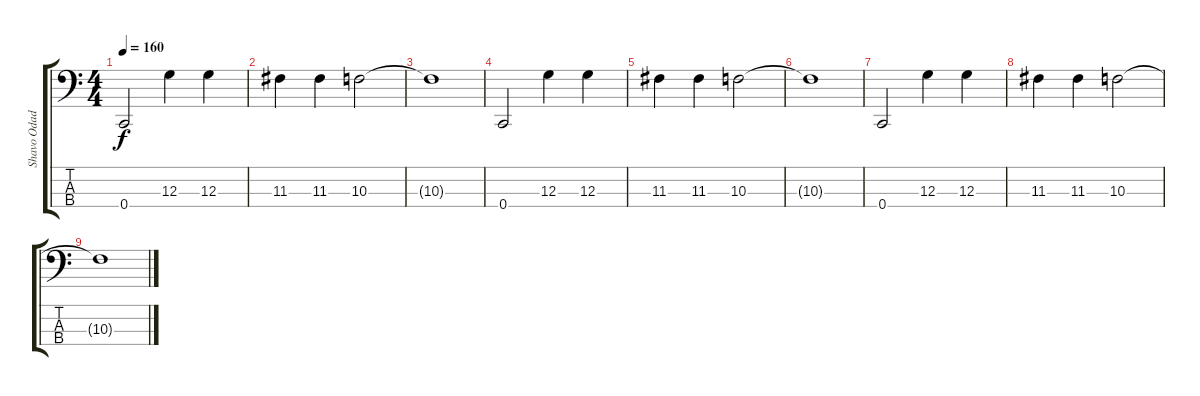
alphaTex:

\track ("Shavo Odadjian(Bass)" "Shavo Odad") {instrument electricbasspick}
\staff {score tabs}
\tuning (F2 C2 G1 C1) {hide}
\ts (4 4)
\tempo 160
\clef f4
\ks c
0.4.2{dy f volume 6} 12.3.4 12.3.4 |
11.3.4 11.3.4 10.3.2 |
10.3{t}.1 |
0.4.2{volume 4} 12.3.4 12.3.4 |
11.3.4 11.3.4 10.3.2 |
10.3{t}.1 |
0.4.2{volume 2} 12.3.4 12.3.4 |
11.3.4 11.3.4 10.3.2 |
10.3{t}.1
